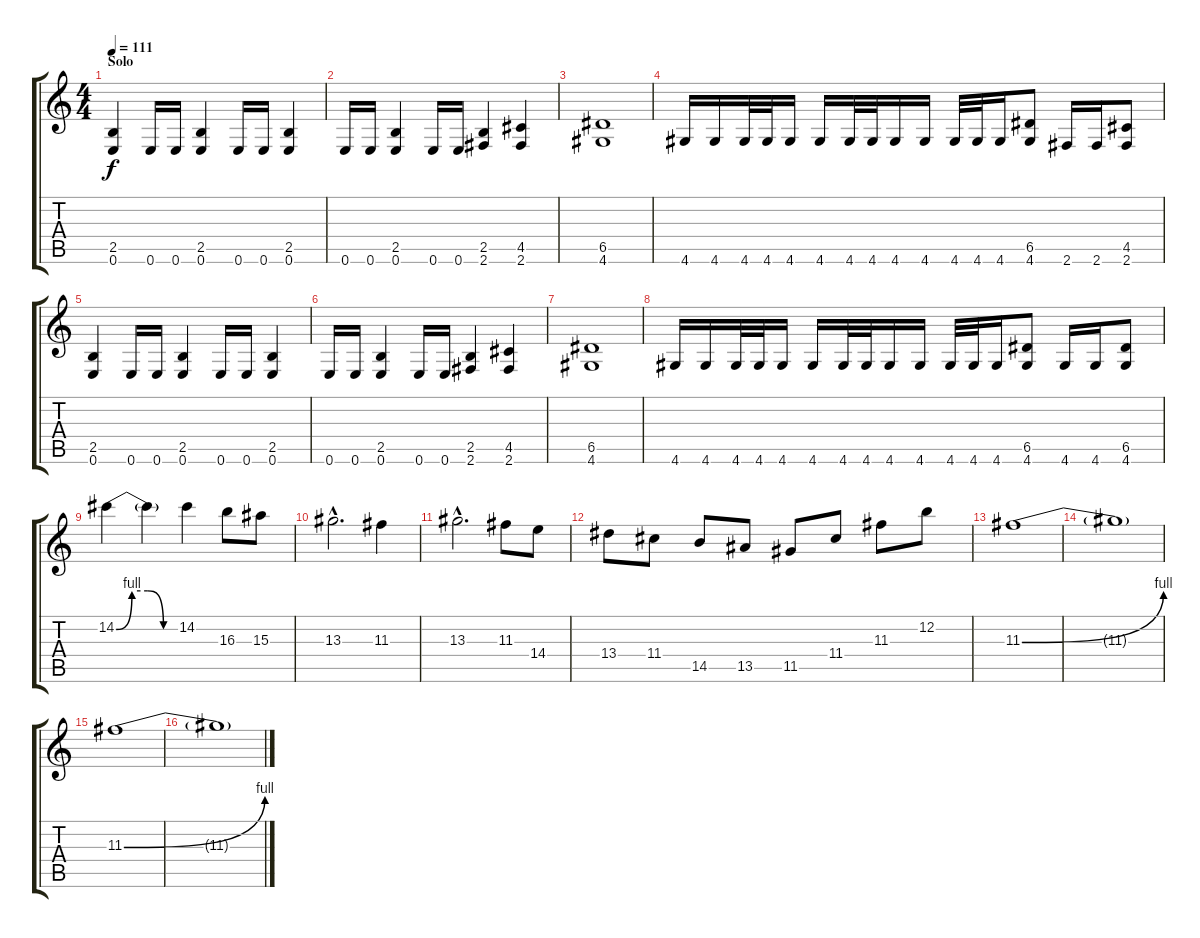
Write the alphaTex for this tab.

\track "" {instrument acousticguitarsteel}
\staff {score tabs}
\tuning (E4 B3 G3 D3 A2 E2) {hide}
\ts (4 4)
\section ("" "Solo")
\tempo 111
\clef g2
\ks c
(2.5 0.6).4{dy f volume 16 balance 11 instrument distortionguitar} 0.6.16 0.6.16 (2.5 0.6).4 0.6.16 0.6.16 (2.5 0.6).4 |
0.6.16 0.6.16 (2.5 0.6).4 0.6.16 0.6.16 (2.5 2.6).4 (4.5 2.6).4 |
(6.5 4.6).1 |
4.6.16 4.6.16 4.6.32 4.6.32 4.6.16 4.6.16 4.6.32 4.6.32 4.6.16 4.6.16 4.6.32 4.6.32 4.6.16 (6.5 4.6).8 2.6.16 2.6.16 (4.5 2.6).8 |
(2.5 0.6).4{volume 16 balance 11 instrument distortionguitar} 0.6.16 0.6.16 (2.5 0.6).4 0.6.16 0.6.16 (2.5 0.6).4 |
0.6.16 0.6.16 (2.5 0.6).4 0.6.16 0.6.16 (2.5 2.6).4 (4.5 2.6).4 |
(6.5 4.6).1 |
4.6.16 4.6.16 4.6.32 4.6.32 4.6.16 4.6.16 4.6.32 4.6.32 4.6.16 4.6.16 4.6.32 4.6.32 4.6.16 (6.5 4.6).8 4.6.16 4.6.16 (6.5 4.6).8 |
14.2{be (custom 0 0 15 4 30 4 45 0 60 0)}.4 14.2{t}.4 14.2.4 16.3.8 15.3.8 |
13.3{hac}.2{d} 11.3.4 |
13.3{hac}.2{d} 11.3.8 14.4.8 |
13.4.8 11.4.8 14.5.8 13.5.8 11.5.8 11.4.8 11.3.8 12.2.8 |
11.3{be (bend 0 0 60 4)}.1 |
11.3{t}.1 |
11.3{be (bend 0 0 60 4)}.1{volume 2} |
11.3{t}.1
